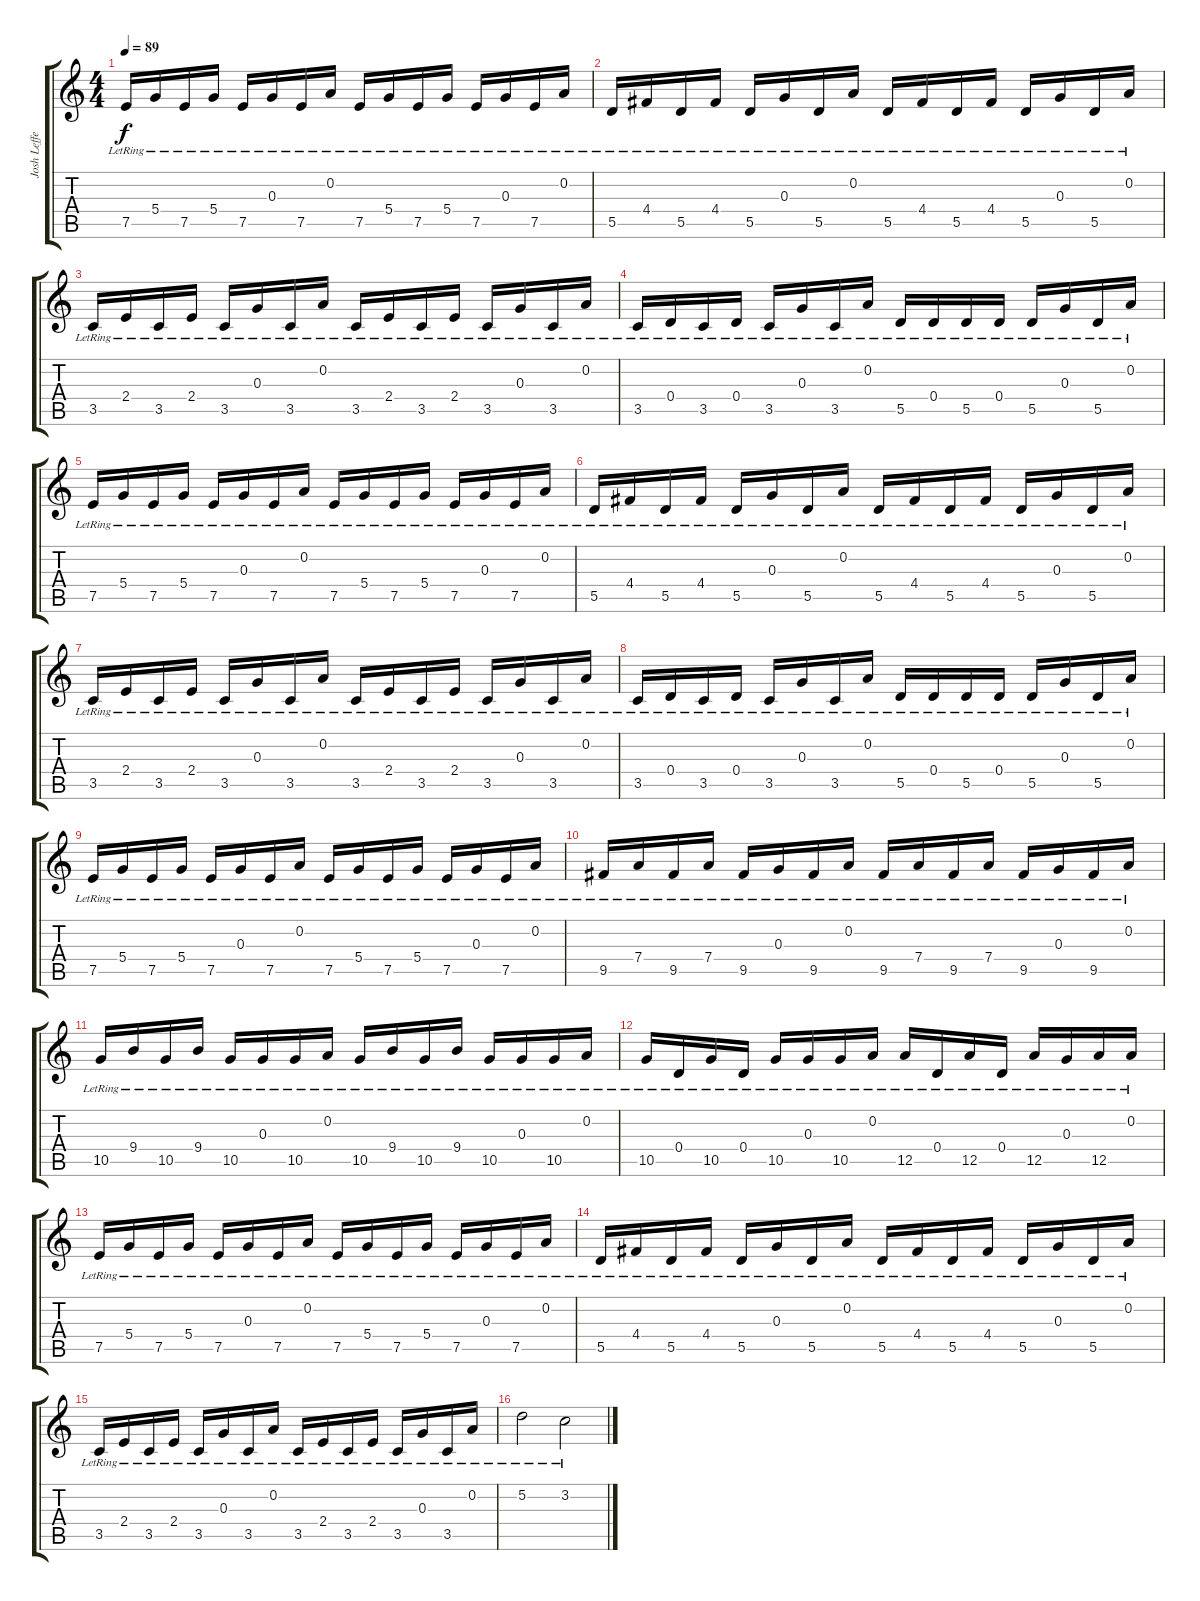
\track ("Josh Lefferts" "Josh Leffe") {instrument acousticguitarsteel}
\staff {score tabs}
\tuning (D4 A3 G3 D3 A2 D2) {hide}
\ts (4 4)
\tempo 89
\clef g2
\ks c
7.5{lr}.16{dy f} 5.4{lr}.16 7.5{lr}.16 5.4{lr}.16 7.5{lr}.16 0.3{lr}.16 7.5{lr}.16 0.2{lr}.16 7.5{lr}.16 5.4{lr}.16 7.5{lr}.16 5.4{lr}.16 7.5{lr}.16 0.3{lr}.16 7.5{lr}.16 0.2{lr}.16 |
5.5{lr}.16 4.4{lr}.16 5.5{lr}.16 4.4{lr}.16 5.5{lr}.16 0.3{lr}.16 5.5{lr}.16 0.2{lr}.16 5.5{lr}.16 4.4{lr}.16 5.5{lr}.16 4.4{lr}.16 5.5{lr}.16 0.3{lr}.16 5.5{lr}.16 0.2{lr}.16 |
3.5{lr}.16 2.4{lr}.16 3.5{lr}.16 2.4{lr}.16 3.5{lr}.16 0.3{lr}.16 3.5{lr}.16 0.2{lr}.16 3.5{lr}.16 2.4{lr}.16 3.5{lr}.16 2.4{lr}.16 3.5{lr}.16 0.3{lr}.16 3.5{lr}.16 0.2{lr}.16 |
3.5{lr}.16 0.4{lr}.16 3.5{lr}.16 0.4{lr}.16 3.5{lr}.16 0.3{lr}.16 3.5{lr}.16 0.2{lr}.16 5.5{lr}.16 0.4{lr}.16 5.5{lr}.16 0.4{lr}.16 5.5{lr}.16 0.3{lr}.16 5.5{lr}.16 0.2{lr}.16 |
7.5{lr}.16 5.4{lr}.16 7.5{lr}.16 5.4{lr}.16 7.5{lr}.16 0.3{lr}.16 7.5{lr}.16 0.2{lr}.16 7.5{lr}.16 5.4{lr}.16 7.5{lr}.16 5.4{lr}.16 7.5{lr}.16 0.3{lr}.16 7.5{lr}.16 0.2{lr}.16 |
5.5{lr}.16 4.4{lr}.16 5.5{lr}.16 4.4{lr}.16 5.5{lr}.16 0.3{lr}.16 5.5{lr}.16 0.2{lr}.16 5.5{lr}.16 4.4{lr}.16 5.5{lr}.16 4.4{lr}.16 5.5{lr}.16 0.3{lr}.16 5.5{lr}.16 0.2{lr}.16 |
3.5{lr}.16 2.4{lr}.16 3.5{lr}.16 2.4{lr}.16 3.5{lr}.16 0.3{lr}.16 3.5{lr}.16 0.2{lr}.16 3.5{lr}.16 2.4{lr}.16 3.5{lr}.16 2.4{lr}.16 3.5{lr}.16 0.3{lr}.16 3.5{lr}.16 0.2{lr}.16 |
3.5{lr}.16 0.4{lr}.16 3.5{lr}.16 0.4{lr}.16 3.5{lr}.16 0.3{lr}.16 3.5{lr}.16 0.2{lr}.16 5.5{lr}.16 0.4{lr}.16 5.5{lr}.16 0.4{lr}.16 5.5{lr}.16 0.3{lr}.16 5.5{lr}.16 0.2{lr}.16 |
7.5{lr}.16 5.4{lr}.16 7.5{lr}.16 5.4{lr}.16 7.5{lr}.16 0.3{lr}.16 7.5{lr}.16 0.2{lr}.16 7.5{lr}.16 5.4{lr}.16 7.5{lr}.16 5.4{lr}.16 7.5{lr}.16 0.3{lr}.16 7.5{lr}.16 0.2{lr}.16 |
9.5{lr}.16 7.4{lr}.16 9.5{lr}.16 7.4{lr}.16 9.5{lr}.16 0.3{lr}.16 9.5{lr}.16 0.2{lr}.16 9.5{lr}.16 7.4{lr}.16 9.5{lr}.16 7.4{lr}.16 9.5{lr}.16 0.3{lr}.16 9.5{lr}.16 0.2{lr}.16 |
10.5{lr}.16 9.4{lr}.16 10.5{lr}.16 9.4{lr}.16 10.5{lr}.16 0.3{lr}.16 10.5{lr}.16 0.2{lr}.16 10.5{lr}.16 9.4{lr}.16 10.5{lr}.16 9.4{lr}.16 10.5{lr}.16 0.3{lr}.16 10.5{lr}.16 0.2{lr}.16 |
10.5{lr}.16 0.4{lr}.16 10.5{lr}.16 0.4{lr}.16 10.5{lr}.16 0.3{lr}.16 10.5{lr}.16 0.2{lr}.16 12.5{lr}.16 0.4{lr}.16 12.5{lr}.16 0.4{lr}.16 12.5{lr}.16 0.3{lr}.16 12.5{lr}.16 0.2{lr}.16 |
7.5{lr}.16 5.4{lr}.16 7.5{lr}.16 5.4{lr}.16 7.5{lr}.16 0.3{lr}.16 7.5{lr}.16 0.2{lr}.16 7.5{lr}.16 5.4{lr}.16 7.5{lr}.16 5.4{lr}.16 7.5{lr}.16 0.3{lr}.16 7.5{lr}.16 0.2{lr}.16 |
5.5{lr}.16 4.4{lr}.16 5.5{lr}.16 4.4{lr}.16 5.5{lr}.16 0.3{lr}.16 5.5{lr}.16 0.2{lr}.16 5.5{lr}.16 4.4{lr}.16 5.5{lr}.16 4.4{lr}.16 5.5{lr}.16 0.3{lr}.16 5.5{lr}.16 0.2{lr}.16 |
3.5{lr}.16 2.4{lr}.16 3.5{lr}.16 2.4{lr}.16 3.5{lr}.16 0.3{lr}.16 3.5{lr}.16 0.2{lr}.16 3.5{lr}.16 2.4{lr}.16 3.5{lr}.16 2.4{lr}.16 3.5{lr}.16 0.3{lr}.16 3.5{lr}.16 0.2{lr}.16 |
5.2{lr}.2 3.2{lr}.2
